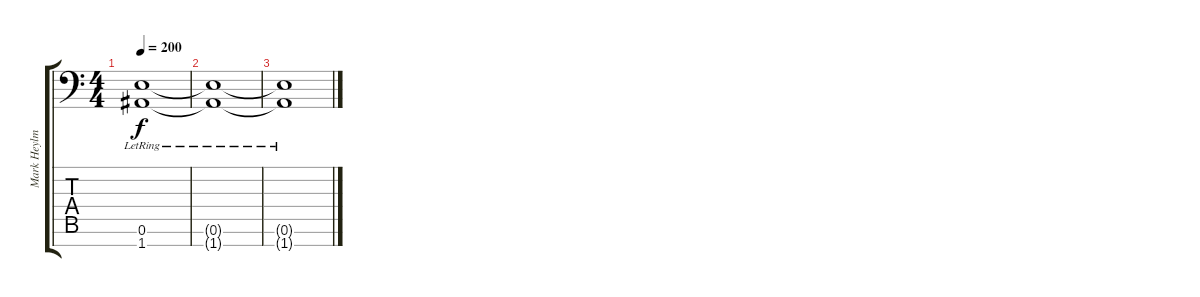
\track ("Mark Heylmun" "Mark Heylm") {instrument distortionguitar}
\staff {score tabs}
\tuning (E4 B3 G3 D3 A2 E2 A1) {hide}
\ts (4 4)
\tempo 200
\clef f4
\ks c
(0.6{lr} 1.7{lr}).1{dy f} |
(0.6{t} 1.7{lr t}).1 |
(0.6{lr t} 1.7{t}).1
